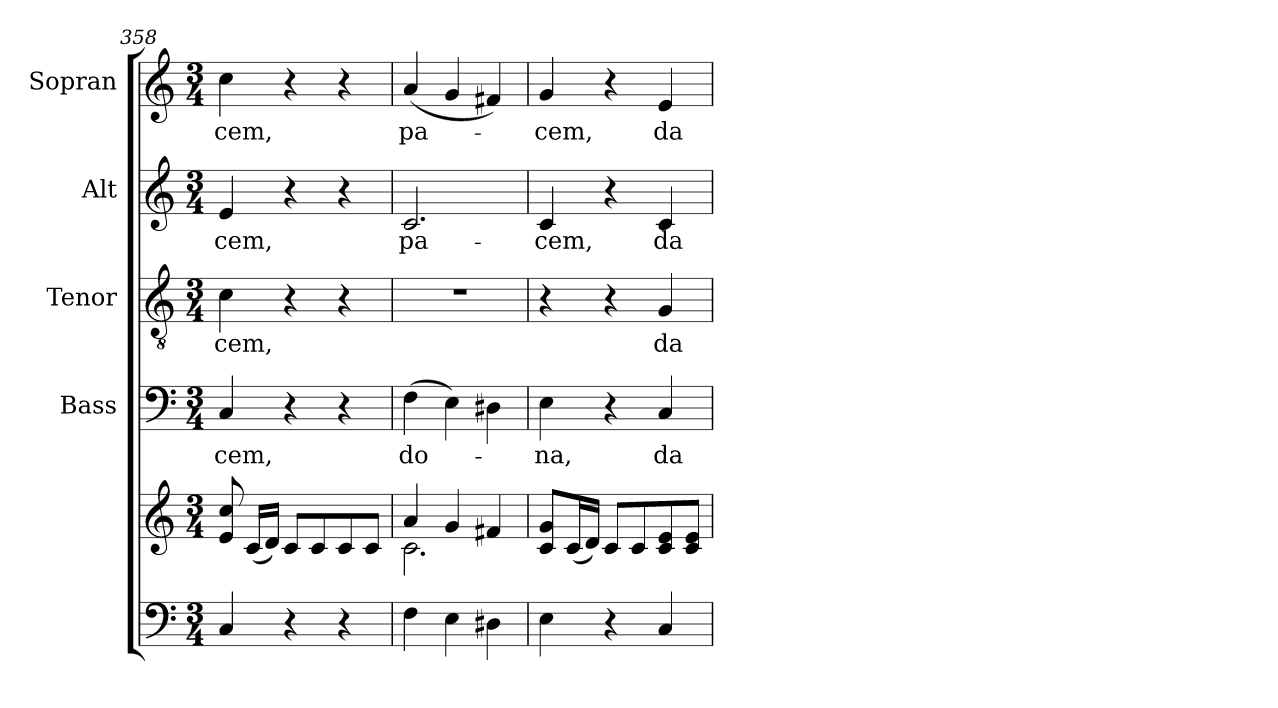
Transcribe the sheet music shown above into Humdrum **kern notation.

**kern	**kern	**kern	**text	**kern	**text	**kern	**text	**kern	**text
*part5	*part5	*part4	*part4	*part3	*part3	*part2	*part2	*part1	*part1
*staff6	*staff5	*staff4	*staff4	*staff3	*staff3	*staff2	*staff2	*staff1	*staff1
*	*	*I"Bass	*	*I"Tenor	*	*I"Alt	*	*I"Sopran	*
*	*	*I'B.	*	*I'T.	*	*I'A.	*	*I'S.	*
*clefF4	*clefG2	*clefF4	*	*clefGv2	*	*clefG2	*	*clefG2	*
*k[]	*k[]	*k[]	*	*k[]	*	*k[]	*	*k[]	*
*C:	*C:	*C:	*	*C:	*	*C:	*	*C:	*
*M3/4	*M3/4	*M3/4	*	*M3/4	*	*M3/4	*	*M3/4	*
=358	=358	=358	=358	=358	=358	=358	=358	=358	=358
!	!	!	!LO:LY:b	!	!LO:LY:b	!	!LO:LY:b	!	!LO:LY:b
4C/	8e/ 8cc/	4C/	-cem,	4c\	-cem,	4e/	-cem,	4cc\	-cem,
.	(<16c/LL	.	.	.	.	.	.	.	.
.	16d/JJ)	.	.	.	.	.	.	.	.
4r	8c/L	4r	.	4r	.	4r	.	4r	.
.	8c/	.	.	.	.	.	.	.	.
4r	8c/	4r	.	4r	.	4r	.	4r	.
.	8c/J	.	.	.	.	.	.	.	.
=359	=359	=359	=359	=359	=359	=359	=359	=359	=359
*	*^	*	*	*	*	*	*	*	*
!	!	!	!	!LO:LY:b	!	!	!	!LO:LY:b	!	!LO:LY:b
4F\	4a/	2.c\	(>4F\	do-	2.r	.	2.c/	pa-	(<4a/	pa-
4E\	4g/	.	4E\)	.	.	.	.	.	4g/	.
4D#X\	4f#X/	.	4D#X\	.	.	.	.	.	4f#X/)	.
*	*v	*v	*	*	*	*	*	*	*	*
=360	=360	=360	=360	=360	=360	=360	=360	=360	=360
!	!	!	!LO:LY:b	!	!	!	!LO:LY:b	!	!LO:LY:b
4E\	8c/ 8g/L	4E\	-na,	4r	.	4c/	-cem,	4g/	-cem,
.	(<16c/L	.	.	.	.	.	.	.	.
.	16d/JJ)	.	.	.	.	.	.	.	.
4r	8c/L	4r	.	4r	.	4r	.	4r	.
.	8c/	.	.	.	.	.	.	.	.
!	!	!	!LO:LY:b	!	!LO:LY:b	!	!LO:LY:b	!	!LO:LY:b
4C/	8c/ 8e/	4C/	da	4G/	da	4c/	da	4e/	da
.	8c/ 8e/J	.	.	.	.	.	.	.	.
=	=	=	=	=	=	=	=	=	=
*-	*-	*-	*-	*-	*-	*-	*-	*-	*-
